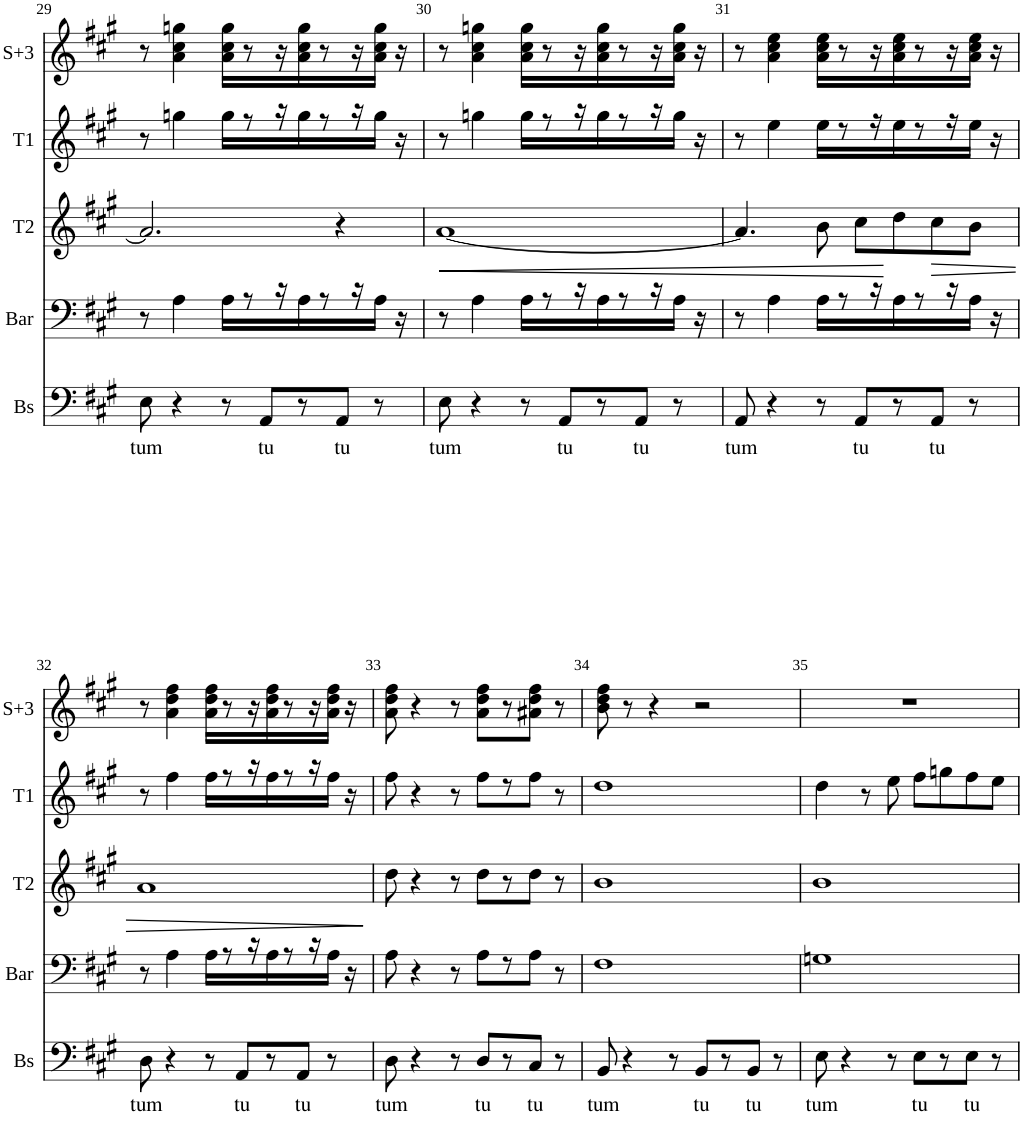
**kern	**text	**kern	**kern	**dynam	**kern	**kern
*part5	*part5	*part4	*part3	*part3	*part2	*part1
*staff5	*staff5	*staff4	*staff3	*staff3	*staff2	*staff1
*I"Basso	*	*I"Baritono	*I"Ten 2	*	*I"Ten 1	*I"Soli+trio
*I'Bs	*	*I'Bar	*I'T2	*	*I'T1	*I'S+3
!!LO:PB:g=z
*clefF4	*	*clefF4	*clefG2	*	*clefG2	*clefG2
*k[f#c#g#]	*	*k[f#c#g#]	*k[f#c#g#]	*	*k[f#c#g#]	*k[f#c#g#]
*A:	*	*A:	*A:	*	*A:	*A:
*M4/4	*	*M4/4	*M4/4	*	*M4/4	*M4/4
*met(c)	*	*met(c)	*met(c)	*	*met(c)	*met(c)
=29	=29	=29	=29	=29	=29	=29
!	!LO:LY:b	!	!	!	!	!
8E\	tum	8r	2.a/]	.	8r	8r
4r	.	4A\	.	.	4ggn\	4a\ 4cc#\ 4ggn\
8r	.	16A\KL	.	.	16gg\KL	16a\ 16cc#\ 16gg\KL
.	.	8r	.	.	8r	8r
!	!LO:LY:b	!	!	!	!	!
8AA/L	tu	.	.	.	.	.
.	.	16r	.	.	16r	16r
8r	.	16A\J	.	.	16gg\J	16a\ 16cc#\ 16gg\J
.	.	8r	.	.	8r	8r
!	!LO:LY:b	!	!	!	!	!
8AA/J	tu	.	4r	.	.	.
.	.	16r	.	.	16r	16r
8r	.	16A\JJ	.	.	16gg\JJ	16a\ 16cc#\ 16gg\JJ
.	.	16r	.	.	16r	16r
=30	=30	=30	=30	=30	=30	=30
!	!LO:LY:b	!	!	!LO:HP:b	!	!
8E\	tum	8r	[1a	<	8r	8r
4r	.	4A\	.	.	4ggn\	4a\ 4cc#\ 4ggn\
8r	.	16A\KL	.	.	16gg\KL	16a\ 16cc#\ 16gg\KL
.	.	8r	.	.	8r	8r
!	!LO:LY:b	!	!	!	!	!
8AA/L	tu	.	.	.	.	.
.	.	16r	.	.	16r	16r
8r	.	16A\J	.	.	16gg\J	16a\ 16cc#\ 16gg\J
.	.	8r	.	.	8r	8r
!	!LO:LY:b	!	!	!	!	!
8AA/J	tu	.	.	.	.	.
.	.	16r	.	.	16r	16r
8r	.	16A\JJ	.	.	16gg\JJ	16a\ 16cc#\ 16gg\JJ
.	.	16r	.	.	16r	16r
=31	=31	=31	=31	=31	=31	=31
!	!LO:LY:b	!	!	!	!	!
8AA/	tum	8r	4.a/]	.	8r	8r
4r	.	4A\	.	.	4ee\	4a\ 4cc#\ 4ee\
8r	.	16A\KL	8b\	.	16ee\KL	16a\ 16cc#\ 16ee\KL
.	.	8r	.	.	8r	8r
!	!LO:LY:b	!	!	!	!	!
8AA/L	tu	.	8cc#\L	.	.	.
.	.	16r	.	.	16r	16r
8r	.	16A\J	8dd\	[	16ee\J	16a\ 16cc#\ 16ee\J
.	.	8r	.	.	8r	8r
!	!LO:LY:b	!	!	!LO:HP:b	!	!
8AA/J	tu	.	8cc#\	>	.	.
.	.	16r	.	.	16r	16r
8r	.	16A\JJ	8b\J	.	16ee\JJ	16a\ 16cc#\ 16ee\JJ
.	.	16r	.	.	16r	16r
!!LO:LB:g=z
=32	=32	=32	=32	=32	=32	=32
!	!LO:LY:b	!	!	!	!	!
8D\	tum	8r	1a	.	8r	8r
4r	.	4A\	.	.	4ff#\	4a\ 4dd\ 4ff#\
8r	.	16A\KL	.	.	16ff#\KL	16a\ 16dd\ 16ff#\KL
.	.	8r	.	.	8r	8r
!	!LO:LY:b	!	!	!	!	!
8AA/L	tu	.	.	.	.	.
.	.	16r	.	.	16r	16r
8r	.	16A\J	.	.	16ff#\J	16a\ 16dd\ 16ff#\J
.	.	8r	.	.	8r	8r
!	!LO:LY:b	!	!	!	!	!
8AA/J	tu	.	.	.	.	.
.	.	16r	.	.	16r	16r
8r	.	16A\JJ	.	.	16ff#\JJ	16a\ 16dd\ 16ff#\JJ
.	.	16r	.	.	16r	16r
.	.	.	.	]	.	.
=33	=33	=33	=33	=33	=33	=33
!	!LO:LY:b	!	!	!	!	!
8D\	tum	8A\	8dd\	.	8ff#\	8a\ 8dd\ 8ff#\
4r	.	4r	4r	.	4r	4r
8r	.	8r	8r	.	8r	8r
!	!LO:LY:b	!	!	!	!	!
8D/L	tu	8A\L	8dd\L	.	8ff#\L	8a\ 8dd\ 8ff#\L
8r	.	8r	8r	.	8r	8r
!	!LO:LY:b	!	!	!	!	!
8C#/J	tu	8A\J	8dd\J	.	8ff#\J	8a#X\ 8dd\ 8ff#\J
8r	.	8r	8r	.	8r	8r
=34	=34	=34	=34	=34	=34	=34
!	!LO:LY:b	!	!	!	!	!
8BB/	tum	1F#	1b	.	1dd	8b\ 8dd\ 8ff#\
4r	.	.	.	.	.	8r
.	.	.	.	.	.	4r
8r	.	.	.	.	.	.
!	!LO:LY:b	!	!	!	!	!
8BB/L	tu	.	.	.	.	2r
8r	.	.	.	.	.	.
!	!LO:LY:b	!	!	!	!	!
8BB/J	tu	.	.	.	.	.
8r	.	.	.	.	.	.
=35	=35	=35	=35	=35	=35	=35
!	!LO:LY:b	!	!	!	!	!
8E\	tum	1Gn	1b	.	4dd\	1r
4r	.	.	.	.	.	.
.	.	.	.	.	8r	.
8r	.	.	.	.	8ee\	.
!	!LO:LY:b	!	!	!	!	!
8E\L	tu	.	.	.	8ff#\L	.
8r	.	.	.	.	8ggn\	.
!	!LO:LY:b	!	!	!	!	!
8E\J	tu	.	.	.	8ff#\	.
8r	.	.	.	.	8ee\J	.
=	=	=	=	=	=	=
*-	*-	*-	*-	*-	*-	*-
